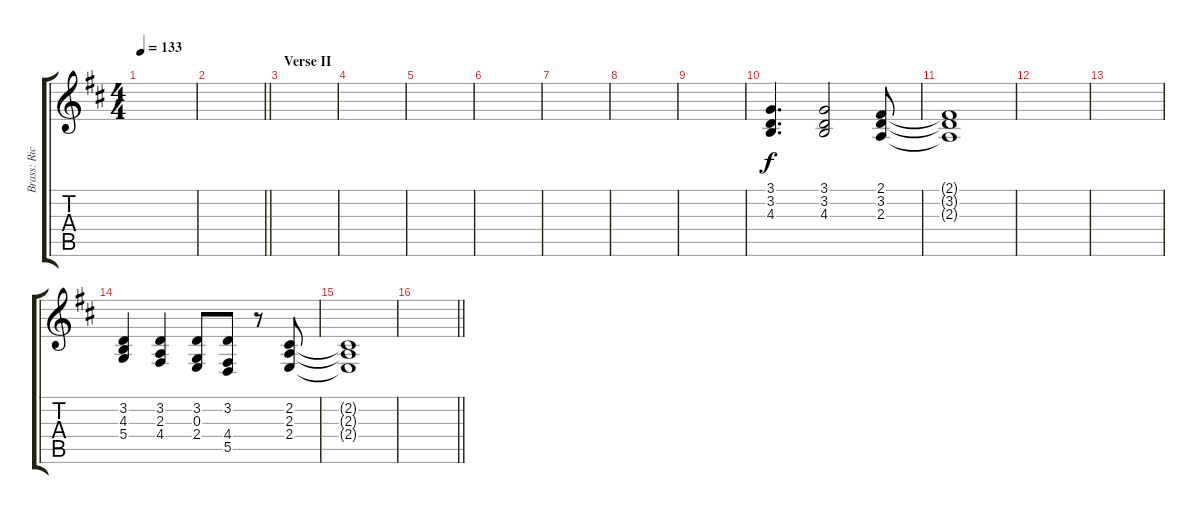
\track ("Brass: Richie" "Brass: Ric") {instrument synthbrass2}
\staff {score tabs}
\tuning (E4 B3 G3 D3 A2 E2) {hide}
\ts (4 4)
\tempo 133
\clef g2
\ks d
|
\barLineRight lightlight
|
\section ("" "Verse II")
|
|
|
|
|
|
|
(3.1 3.2 4.3).4{d} (3.1 3.2 4.3).2 (2.1 3.2 2.3).8 |
(2.1{t} 3.2{t} 2.3{t}).1 |
|
|
(3.2 4.3 5.4).4 (3.2 2.3 4.4).4 (3.2 0.3 2.4).8 (3.2 4.4 5.5).8 r.8 (2.2 2.3 2.4).8 |
(2.2{t} 2.3{t} 2.4{t}).1 |
\barLineRight lightlight
